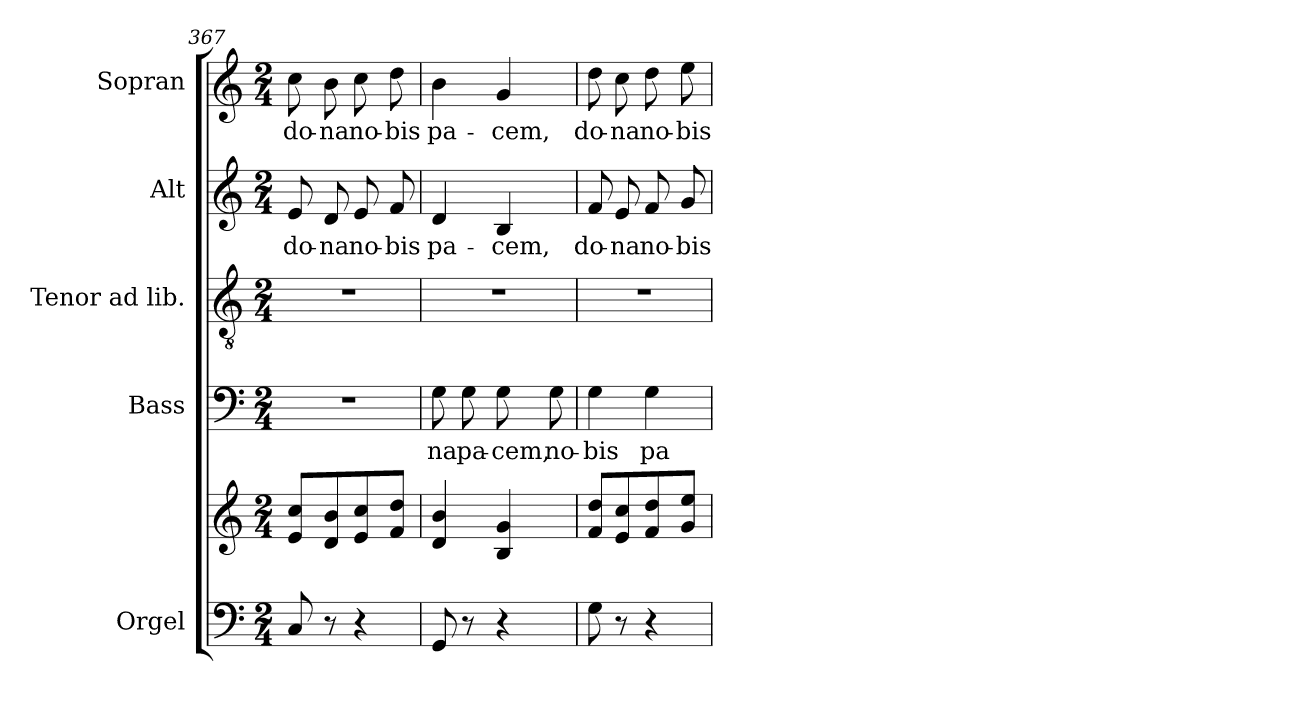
**kern	**kern	**kern	**text	**kern	**kern	**text	**kern	**text
*part5	*part5	*part4	*part4	*part3	*part2	*part2	*part1	*part1
*staff6	*staff5	*staff4	*staff4	*staff3	*staff2	*staff2	*staff1	*staff1
*I"Orgel	*	*I"Bass	*	*I"Tenor ad lib.	*I"Alt	*	*I"Sopran	*
*I'Org.	*	*I'B	*	*I'T	*I'A	*	*I'S	*
*clefF4	*clefG2	*clefF4	*	*clefGv2	*clefG2	*	*clefG2	*
*k[]	*k[]	*k[]	*	*k[]	*k[]	*	*k[]	*
*C:	*C:	*C:	*	*C:	*C:	*	*C:	*
*M2/4	*M2/4	*M2/4	*	*M2/4	*M2/4	*	*M2/4	*
=367	=367	=367	=367	=367	=367	=367	=367	=367
!	!	!	!	!	!	!LO:LY:b	!	!LO:LY:b
8C/	8e/ 8cc/L	2r	.	2r	8e/	do-	8cc\	do-
!	!	!	!	!	!	!LO:LY:b	!	!LO:LY:b
8r	8d/ 8b/	.	.	.	8d/	-na	8b\	-na
!	!	!	!	!	!	!LO:LY:b	!	!LO:LY:b
4r	8e/ 8cc/	.	.	.	8e/	no-	8cc\	no-
!	!	!	!	!	!	!LO:LY:b	!	!LO:LY:b
.	8f/ 8dd/J	.	.	.	8f/	-bis	8dd\	-bis
=368	=368	=368	=368	=368	=368	=368	=368	=368
!	!	!	!LO:LY:b	!	!	!LO:LY:b	!	!LO:LY:b
8GG/	4d/ 4b/	8G\	-na	2r	4d/	pa-	4b\	pa-
!	!	!	!LO:LY:b	!	!	!	!	!
8r	.	8G\	pa-	.	.	.	.	.
!	!	!	!LO:LY:b	!	!	!LO:LY:b	!	!LO:LY:b
4r	4B/ 4g/	8G\	-cem,	.	4B/	-cem,	4g/	-cem,
!	!	!	!LO:LY:b	!	!	!	!	!
.	.	8G\	no-	.	.	.	.	.
=369	=369	=369	=369	=369	=369	=369	=369	=369
!	!	!	!LO:LY:b	!	!	!LO:LY:b	!	!LO:LY:b
8G\	8f/ 8dd/L	4G\	-bis	2r	8f/	do-	8dd\	do-
!	!	!	!	!	!	!LO:LY:b	!	!LO:LY:b
8r	8e/ 8cc/	.	.	.	8e/	-na	8cc\	-na
!	!	!	!LO:LY:b	!	!	!LO:LY:b	!	!LO:LY:b
4r	8f/ 8dd/	4G\	pa-	.	8f/	no-	8dd\	no-
!	!	!	!	!	!	!LO:LY:b	!	!LO:LY:b
.	8g/ 8ee/J	.	.	.	8g/	-bis	8ee\	-bis
=	=	=	=	=	=	=	=	=
*-	*-	*-	*-	*-	*-	*-	*-	*-
